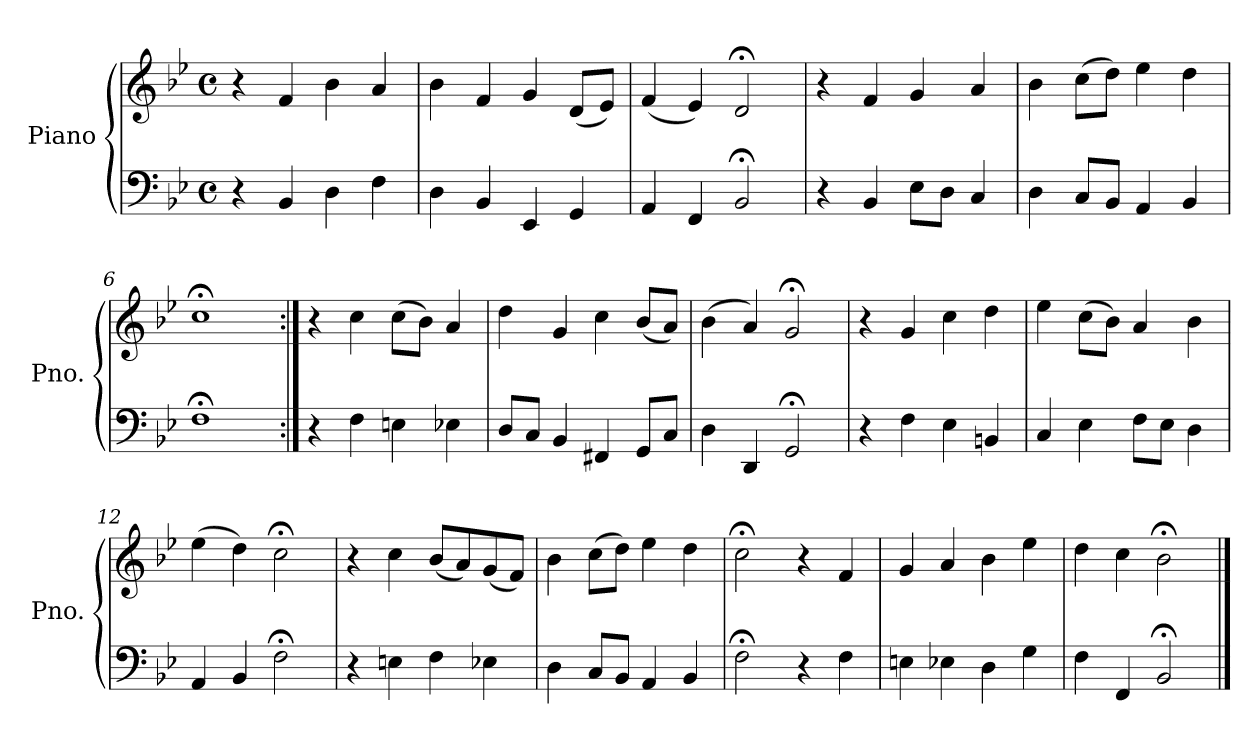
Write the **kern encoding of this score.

**kern	**kern
*part1	*part1
*staff2	*staff1
*I"Piano	*
*I'Pno.	*
*clefF4	*clefG2
*k[b-e-]	*k[b-e-]
*M4/4	*M4/4
*met(c)	*met(c)
=1	=1
4r	4r
4BB-/	4f/
4D\	4b-\
4F\	4a/
=2	=2
4D\	4b-\
4BB-/	4f/
4EE-/	4g/
4GG/	(8d/L
.	8e-/J)
=3	=3
4AA/	(4f/
4FF/	4e-/)
2BB-;</	2d;</
=4	=4
4r	4r
4BB-/	4f/
8E-\L	4g/
8D\J	.
4C/	4a/
=5	=5
4D\	4b-\
8C/L	(8cc\L
8BB-/J	8dd\J)
4AA/	4ee-\
4BB-/	4dd\
=6	=6
1F;<	1cc;<
=7:|!	=7:|!
4r	4r
4F\	4cc\
4En\	(8cc\L
.	8b-\J)
4E-X\	4a/
!!LO:LB:g=z
=8	=8
8D/L	4dd\
8C/J	.
4BB-/	4g/
4FF#X/	4cc\
8GG/L	(8b-/L
8C/J	8a/J)
=9	=9
4D\	(4b-\
4DD/	4a/)
2GG;</	2g;</
=10	=10
4r	4r
4F\	4g/
4E-\	4cc\
4BBn/	4dd\
=11	=11
4C/	4ee-\
4E-\	(8cc\L
.	8b-\J)
8F\L	4a/
8E-\J	.
4D\	4b-\
=12	=12
4AA/	(4ee-\
4BB-/	4dd\)
2F;<\	2cc;<\
=13	=13
4r	4r
4En\	4cc\
4F\	(8b-/L
.	8a/)
4E-X\	(8g/
.	8f/J)
=14	=14
4D\	4b-\
8C/L	(8cc\L
8BB-/J	8dd\J)
4AA/	4ee-\
4BB-/	4dd\
!!LO:LB:g=z
=15	=15
2F;<\	2cc;<\
4r	4r
4F\	4f/
=16	=16
4En\	4g/
4E-X\	4a/
4D\	4b-\
4G\	4ee-\
=17	=17
4F\	4dd\
4FF/	4cc\
2BB-;</	2b-;<\
==	==
*-	*-
